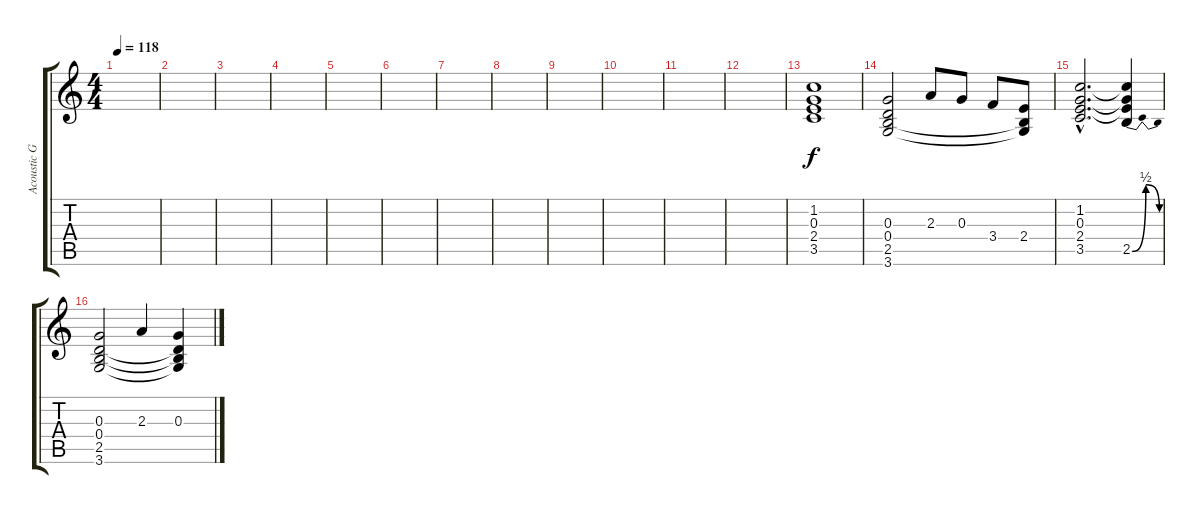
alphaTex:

\track ("Acoustic Guitar (Aydan)" "Acoustic G") {instrument acousticguitarsteel}
\staff {score tabs}
\tuning (E4 B3 G3 D3 A2 E2) {hide}
\ts (4 4)
\tempo 118
\clef g2
\ks c
|
|
|
|
|
|
|
|
|
|
|
|
(1.2 0.3 2.4 3.5).1 |
(0.3 0.4 2.5 3.6).2 2.3.8{instrument electricguitarmuted} 0.3.8 3.4.8 (2.4 2.5{t} 3.6{t}).8 |
(1.2{hac} 0.3{hac} 2.4{hac} 3.5{hac}).2{d instrument acousticguitarsteel} (1.2{t} 0.3{t} 2.4{t} 2.5{be (bendrelease 0 0 30 2 30 2 60 0)}).4 |
(0.3 0.4 2.5 3.6).2 2.3.4 (0.3 0.4{t} 2.5{t} 3.6{t}).4
